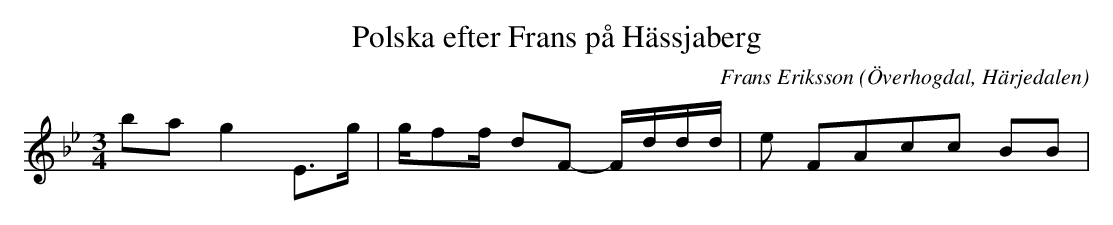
X:1
T:Polska efter Frans på Hässjaberg
O:Överhogdal, Härjedalen
M:3/4
C:Frans Eriksson
K:Bb
ba g2 E>g |g/ff/- dF- F/d/d/d/|e F4/3A4/3c2/3c2/3 BB|
